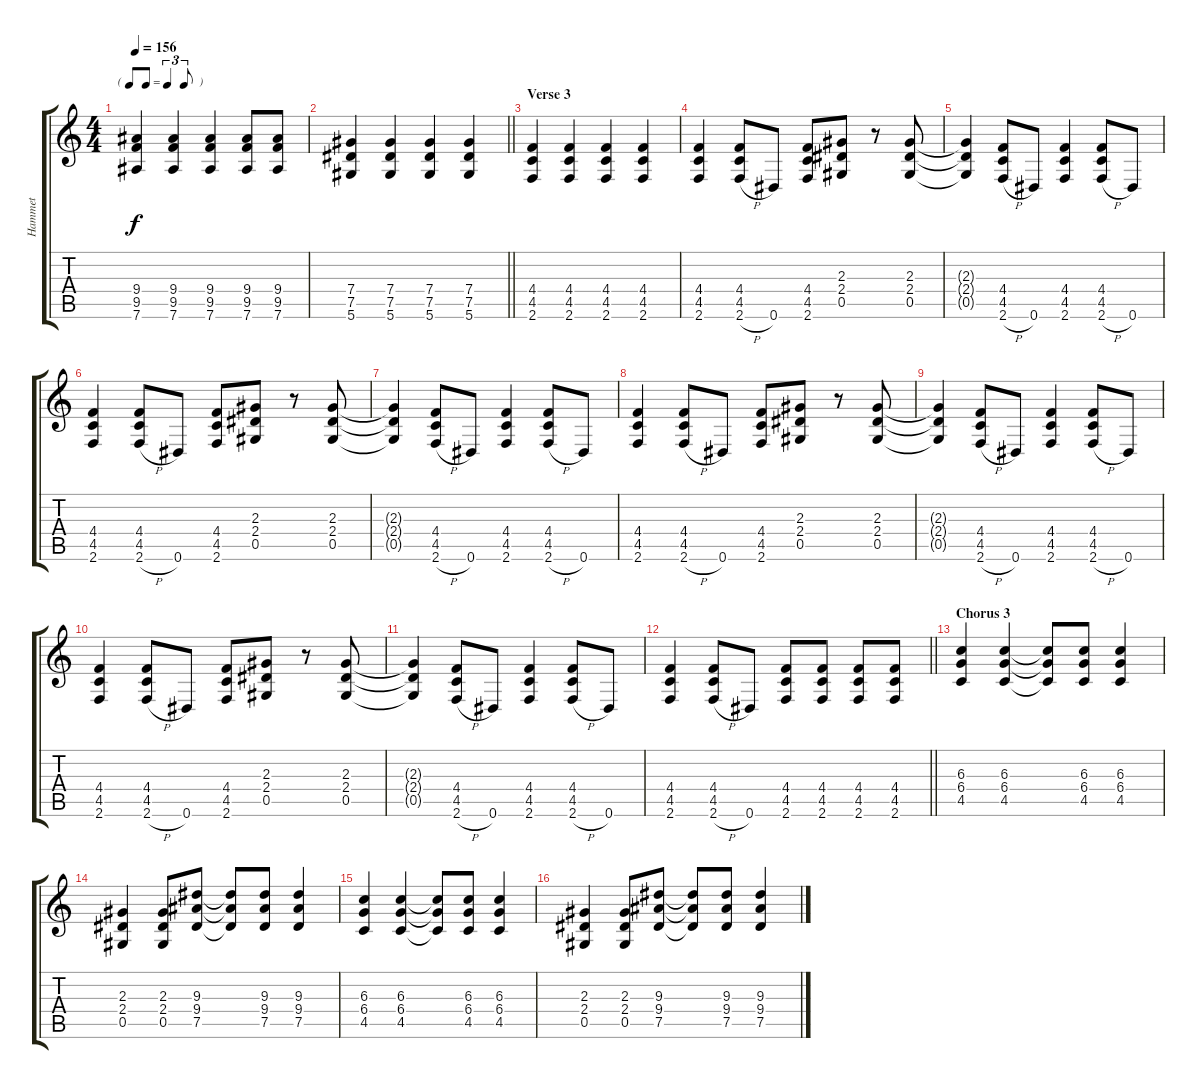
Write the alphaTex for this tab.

\track ("Hammet" "Hammet") {instrument distortionguitar}
\staff {score tabs}
\tuning (Eb4 Bb3 Gb3 Db3 Ab2 Eb2) {hide}
\ts (4 4)
\tf triplet8th
\tempo 156
\clef g2
\ks c
(9.4 9.5 7.6).4{dy f} (9.4 9.5 7.6).4 (9.4 9.5 7.6).4 (9.4 9.5 7.6).8 (9.4 9.5 7.6).8 |
\barLineRight lightlight
(7.4 7.5 5.6).4 (7.4 7.5 5.6).4 (7.4 7.5 5.6).4 (7.4 7.5 5.6).4 |
\section ("" "Verse 3")
(4.4 4.5 2.6).4 (4.4 4.5 2.6).4 (4.4 4.5 2.6).4 (4.4 4.5 2.6).4 |
(4.4 4.5 2.6).4 (4.4 4.5 2.6{h}).8 0.6.8 (4.4 4.5 2.6).8 (2.3 2.4 0.5).8 r.8 (2.3 2.4 0.5).8 |
(2.3{t} 2.4{t} 0.5{t}).4 (4.4 4.5 2.6{h}).8 0.6.8 (4.4 4.5 2.6).4 (4.4 4.5 2.6{h}).8 0.6.8 |
(4.4 4.5 2.6).4 (4.4 4.5 2.6{h}).8 0.6.8 (4.4 4.5 2.6).8 (2.3 2.4 0.5).8 r.8 (2.3 2.4 0.5).8 |
(2.3{t} 2.4{t} 0.5{t}).4 (4.4 4.5 2.6{h}).8 0.6.8 (4.4 4.5 2.6).4 (4.4 4.5 2.6{h}).8 0.6.8 |
(4.4 4.5 2.6).4 (4.4 4.5 2.6{h}).8 0.6.8 (4.4 4.5 2.6).8 (2.3 2.4 0.5).8 r.8 (2.3 2.4 0.5).8 |
(2.3{t} 2.4{t} 0.5{t}).4 (4.4 4.5 2.6{h}).8 0.6.8 (4.4 4.5 2.6).4 (4.4 4.5 2.6{h}).8 0.6.8 |
(4.4 4.5 2.6).4 (4.4 4.5 2.6{h}).8 0.6.8 (4.4 4.5 2.6).8 (2.3 2.4 0.5).8 r.8 (2.3 2.4 0.5).8 |
(2.3{t} 2.4{t} 0.5{t}).4 (4.4 4.5 2.6{h}).8 0.6.8 (4.4 4.5 2.6).4 (4.4 4.5 2.6{h}).8 0.6.8 |
\barLineRight lightlight
(4.4 4.5 2.6).4 (4.4 4.5 2.6{h}).8 0.6.8 (4.4 4.5 2.6).8 (4.4 4.5 2.6).8 (4.4 4.5 2.6).8 (4.4 4.5 2.6).8 |
\section ("" "Chorus 3")
(6.3 6.4 4.5).4 (6.3 6.4 4.5).4 (6.3{t} 6.4{t} 4.5{t}).8 (6.3 6.4 4.5).8 (6.3 6.4 4.5).4 |
(2.3 2.4 0.5).4 (2.3 2.4 0.5).8 (9.3 9.4 7.5).8 (9.3{t} 9.4{t} 7.5{t}).8 (9.3 9.4 7.5).8 (9.3 9.4 7.5).4 |
(6.3 6.4 4.5).4 (6.3 6.4 4.5).4 (6.3{t} 6.4{t} 4.5{t}).8 (6.3 6.4 4.5).8 (6.3 6.4 4.5).4 |
(2.3 2.4 0.5).4 (2.3 2.4 0.5).8 (9.3 9.4 7.5).8 (9.3{t} 9.4{t} 7.5{t}).8 (9.3 9.4 7.5).8 (9.3 9.4 7.5).4
